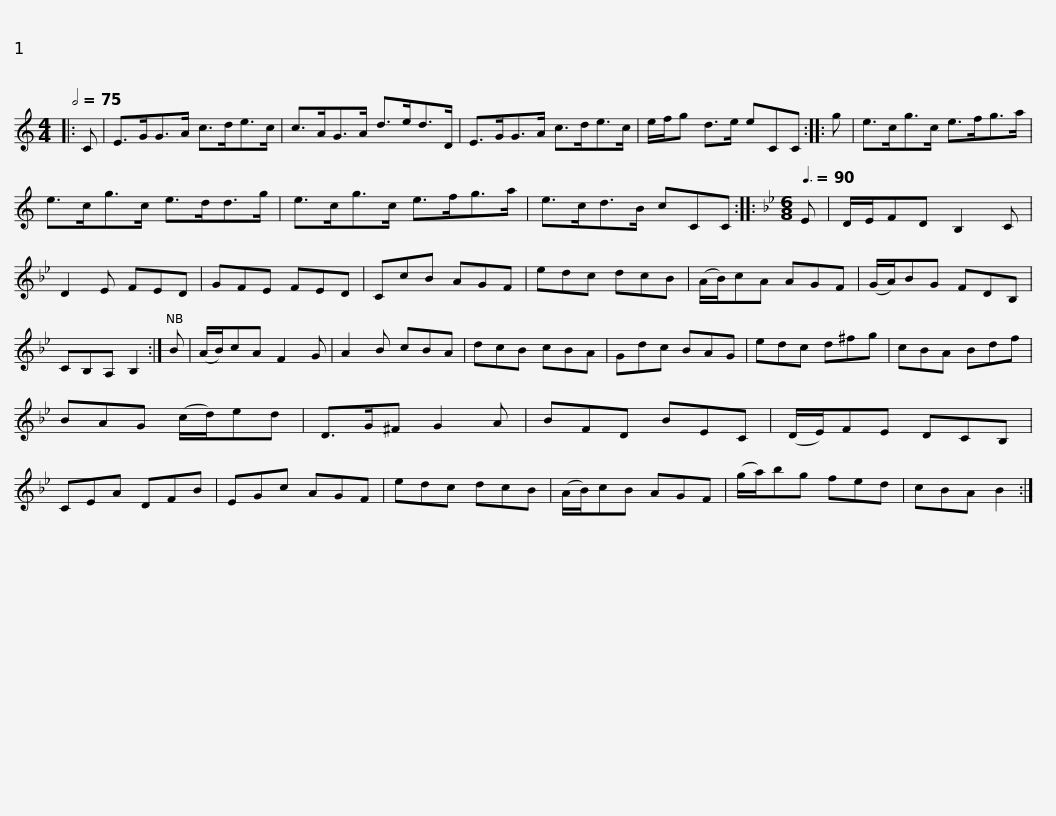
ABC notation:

X:1
L:1/8
Q:1/2=75
M:4/4
I:linebreak $
K:C
V:1 treble
V:1
|: C | E>GG>A c>de>c | c>AG>A d>ed>D | E>GG>A c>de>c | e/f/g d>e eCC :: %5
 g |$ e>cg>c e>fg>a | e>cg>c e>dd>g | e>cg>c e>fg>a | e>cd>B cCC :: %10
[K:Bb][M:6/8][Q:3/8=90] E |$ D/E/FD B,2 C | D2 E FED | GFE FED | CcB AGF | %15
 edc dcB | (A/B/)cA AGF | (G/A/)BG FDB, |$ CB,A, B,2 :| B | %20
 (A/B/)cA F2 G | A2 B cBA | dcB cBA | Gdc BAG | edc d^fg | %25
 cBA Bdf |$ BAG (c/d/)ed | D>G^F G2 A | BFD BEC | (D/E/)FE DCB, | %30
 CEA DFB | EGc AGF | edc dcB |$ (A/B/)cB AGF | (g/a/)bg fed | %35
 cBA B2 :| %36
